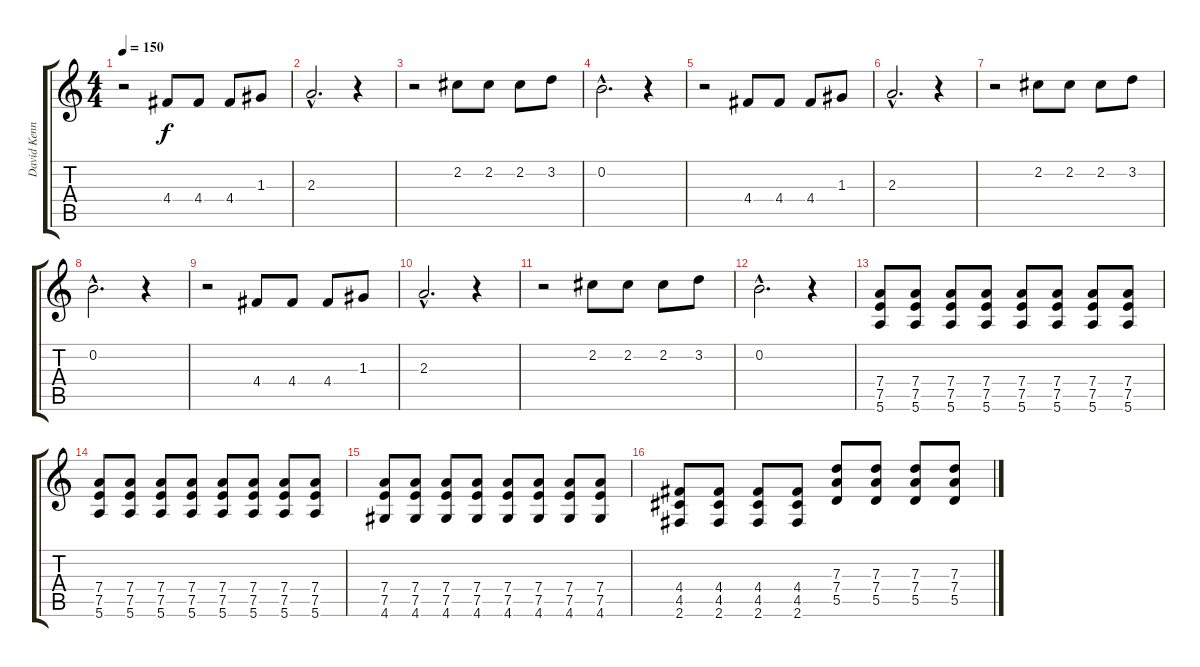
\track ("David Kennedy(guitar)" "David Kenn") {instrument distortionguitar}
\staff {score tabs}
\tuning (E4 B3 G3 D3 A2 E2) {hide}
\ts (4 4)
\tempo 150
\clef g2
\ks c
r.2{dy f} 4.4.8{volume 7 instrument electricguitarclean} 4.4.8 4.4.8 1.3.8 |
2.3{hac}.2{d} r.4 |
r.2 2.2.8{volume 7 instrument electricguitarclean} 2.2.8 2.2.8 3.2.8 |
0.2{hac}.2{d} r.4 |
r.2 4.4.8{volume 7 instrument electricguitarclean} 4.4.8 4.4.8 1.3.8 |
2.3{hac}.2{d} r.4 |
r.2 2.2.8{volume 7 instrument electricguitarclean} 2.2.8 2.2.8 3.2.8 |
0.2{hac}.2{d} r.4 |
r.2 4.4.8{volume 7 instrument electricguitarclean} 4.4.8 4.4.8 1.3.8 |
2.3{hac}.2{d} r.4 |
r.2 2.2.8{volume 7 instrument electricguitarclean} 2.2.8 2.2.8 3.2.8 |
0.2{hac}.2{d} r.4 |
(7.4 7.5 5.6).8{instrument distortionguitar} (7.4 7.5 5.6).8 (7.4 7.5 5.6).8 (7.4 7.5 5.6).8 (7.4 7.5 5.6).8 (7.4 7.5 5.6).8 (7.4 7.5 5.6).8 (7.4 7.5 5.6).8 |
(7.4 7.5 5.6).8 (7.4 7.5 5.6).8 (7.4 7.5 5.6).8 (7.4 7.5 5.6).8 (7.4 7.5 5.6).8 (7.4 7.5 5.6).8 (7.4 7.5 5.6).8 (7.4 7.5 5.6).8 |
(7.4 7.5 4.6).8 (7.4 7.5 4.6).8 (7.4 7.5 4.6).8 (7.4 7.5 4.6).8 (7.4 7.5 4.6).8 (7.4 7.5 4.6).8 (7.4 7.5 4.6).8 (7.4 7.5 4.6).8 |
(4.4 4.5 2.6).8 (4.4 4.5 2.6).8 (4.4 4.5 2.6).8 (4.4 4.5 2.6).8 (7.3 7.4 5.5).8 (7.3 7.4 5.5).8 (7.3 7.4 5.5).8 (7.3 7.4 5.5).8
